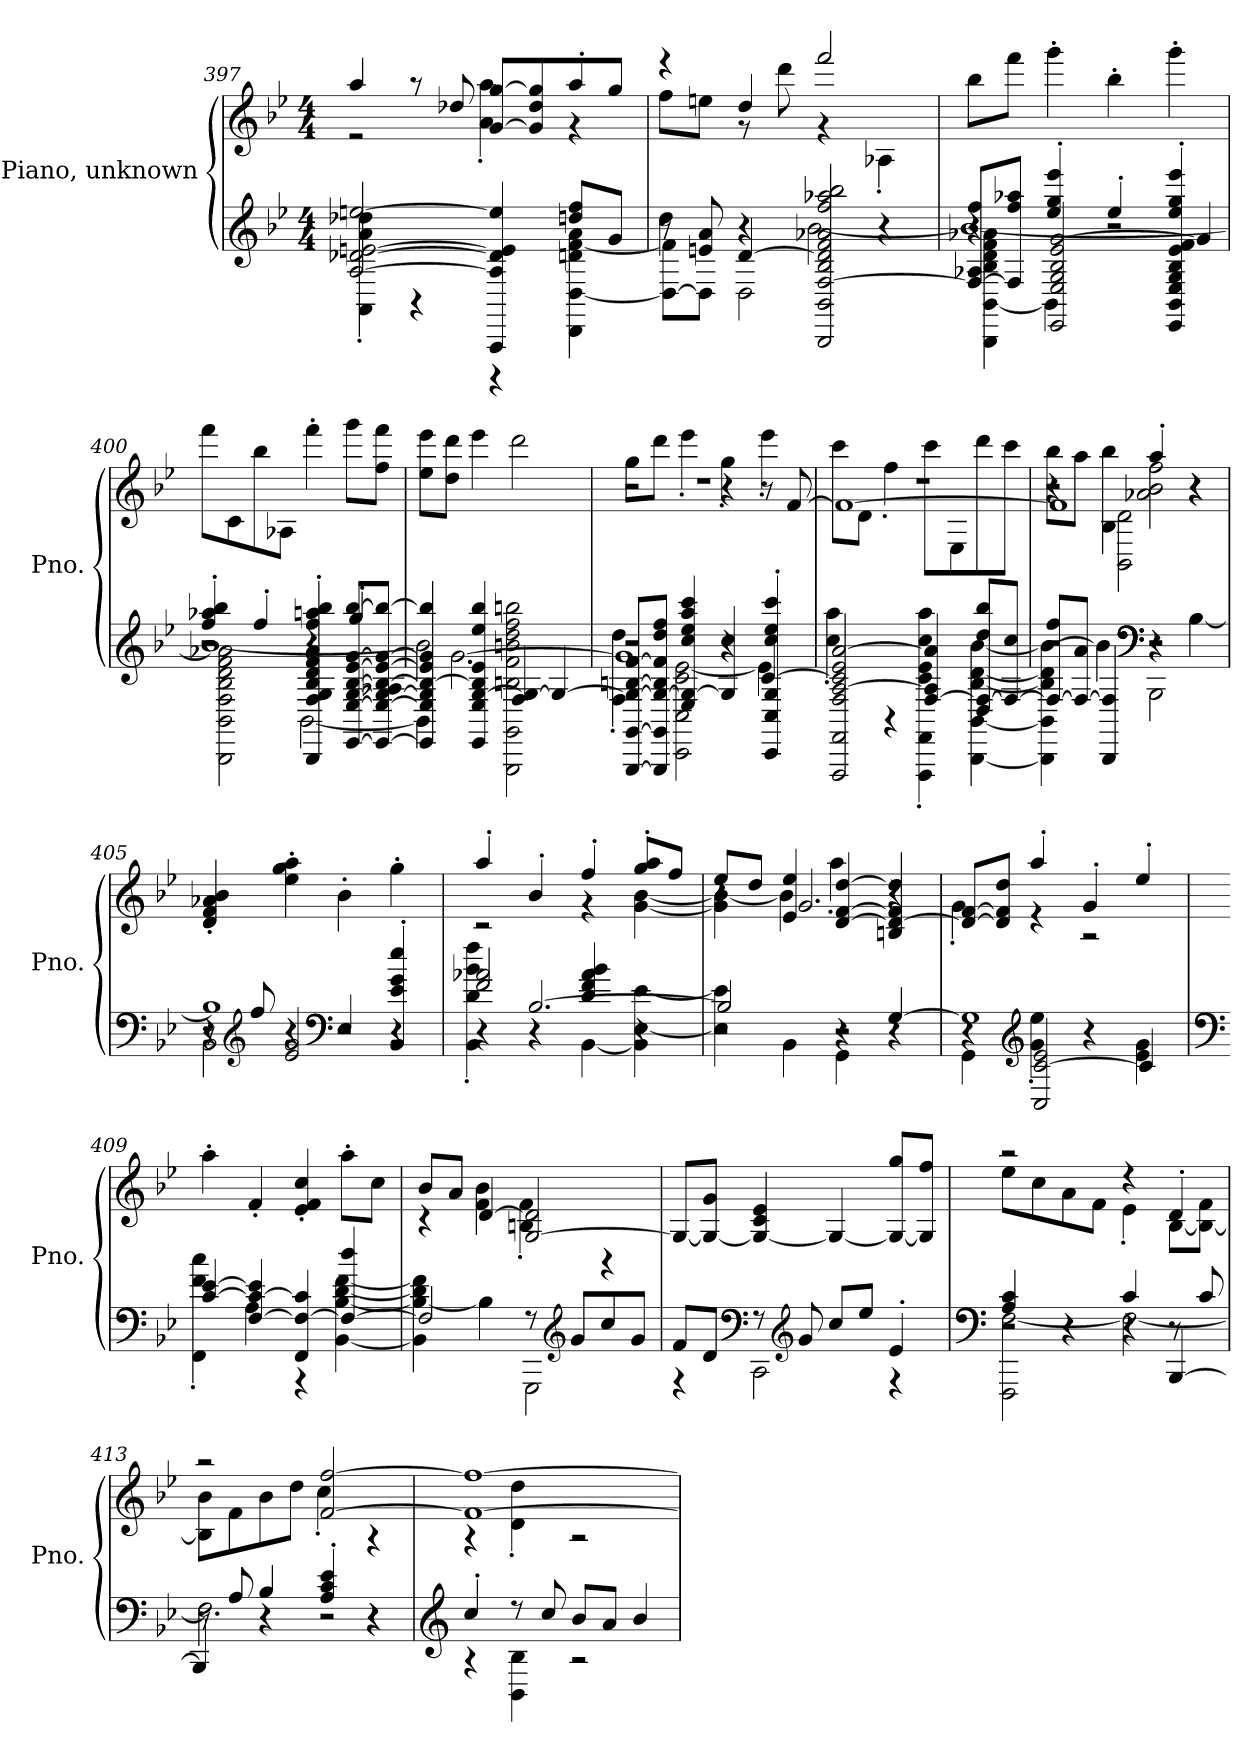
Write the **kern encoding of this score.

**kern	**kern
*part1	*part1
*staff2	*staff1
*I"Piano, unknown	*
*I'Pno.	*
*clefG2	*clefG2
*k[b-e-]	*k[b-e-]
*M4/4	*M4/4
=397	=397
*^	*^
[2A/ [2d-X/ [2en/ [2een/	4AA\' 4a\' 4dd-X\'	4aa/	2r
.	4r	8r	.
.	.	8dd-X/	.
4AAA/ 4A/] 4d-/] 4e/] 4ee/]	4r	[8g/ [8gg/L	4a\' 4aa\'
.	.	8g/] 8dd-/ 8gg/]	.
8ddn/ 8ff/L	4DD\ [4D\ 4dn\ [4f\ 4a\	8aa'/	4r
8g/J	.	8gg/J	.
!!LO:LB:g=z	!!
=398	=398	=398	=398
*	*^	*	*
8r	4dd\	8D\_ 8f\]L	4r	8ff\L
8en/ 8a/	.	8D\J]	.	8een\J
[4d/	4r	2D\	4dd/	8r
.	.	.	.	8ddd\
2BBB-/ 2BB-/ [2F/ 2B-/ 2d/] 2f/ 2a-X/ 2ff/ 2aa-X/ 2bb-/	[2b-\	.	2fff/	4r
.	.	4r	.	4A-X'\
*	*	*	*v	*v
=399	=399	=399	=399
*	*	*^	*
8F/_ 8A-X/ 8ff/L	1b-_	4r	4BBB-\ [4BB-\ 4B-\ 4d\ 4f\ 4a-X\	8bb-\L
8F/] 8ff/ 8aa-X/J	.	.	.	8fff\J
4ee-/' 4gg/' 4eee-/'	.	2EE-/ 2E-/ 2G/ 2B-/ 2e-/ [2g/	4BB-\]	4ggg'\
4ee-'/	.	.	2r	4bb-'\
4EE-/' 4BB-/' 4E-/' 4G/' 4B-/' 4e-/' 4f/' 4ee-/' 4gg/' 4eee-/'	.	4g/]	.	4ggg'\
=400	=400	=400	=400	=400
4ff/' 4aa-X/' 4bb-/'	1b-_	2r	2BBB-\ 2BB-\ 2F\ 2B-\ 2d\ 2f\ 2a-X\	8fff\L
.	.	.	.	8c\
4ff'/	.	.	.	8bb-\
.	.	.	.	8A-X\J
4BBB-/' 4F/' 4G/' 4B-/' 4d/' 4f/' 4a-/' 4ff/' 4aan/' 4bb-/'	.	4r	[2BB-\	4fff'\
[8EE-/ [8E-/ [8G/ [8B-/ [8e-/ [8g/ [8bb-/L	.	4gg'/	.	8ggg\L
8EE-/_ 8E-/_ 8G/_ 8A-X/ 8B-/_ 8e-/_ 8g/_ 8bb-/_J	.	.	.	8ff\ 8fff\J
*	*	*v	*v	*
=401	=401	=401	=401
4EE-/] 4E-/] 4G/] 4B-/_ 4e-/] 4g/] 4bb-/]	2b-\]	4BB-\]	8ee-\ 8eee-\L
.	.	.	8dd\ 8ddd\J
4EE-/ 4E-/ [4G/ 4B-/] 4e-/ 4ee-/ 4bb-/	.	[2.g\	4eee-\
4F/ 4G/_	2GGG\ 2GG\ 2Bn\ 2f\ 2bn\ 2dd\ 2ff\ 2bbn\	.	2ddd\
4G/_	.	.	.
!!LO:LB:g=z
=402	=402	=402	=402
*	*	*^	*^
*	*	*	*	*	*^
[8GGG/ [8GG/ 8G/_ [8Bn/ [8f/L	4F\' 4dd\'	2r	1g]	1r	8gg\L	2r
8GGG/] 8GG/] 8G/_ 8B/] 8f/] 8dd/ 8ff/J	.	.	.	.	8ddd\J	.
4E-/ 4G/_ 4cc/ 4ee-/ 4aa/ 4ccc/	2CC\ 2C\ 2c\ [2e-\	.	.	.	4eee-'\	.
4G/] 4cc/	.	4r	.	.	4gg'\	4r
[4c/	4e-\]	4CC/' 4C/' 4G/' 4cc/' 4ee-/' 4ccc/'	.	.	4eee-'\	8r
.	.	.	.	.	.	[8f/
*	*v	*v	*v	*	*	*
=403	=403	=403	=403	=403
2FFF/ 2FF/ 2F/ [2A/ 2c/] 2e-/ [2a/	4cc\' 4aa\'	1r	8ccc\L	1f_
.	.	.	8d\J	.
.	4r	.	4ff'\	.
[4F/ 4A/] 4a/]	4FFF\' 4FF\' 4c\' 4e-\' 4cc\' 4aa\'	.	8ccc\L	.
.	.	.	8E-\	.
8D/ 8F/_ 8dd/ 8bb-/L	[4BBB-\ [4BB-\ [4B-\ [4d\ [4b-\	.	8ddd\	.
8F/_ 8cc/J	.	.	8ccc\J	.
=404	=404	=404	=404	=404
*	*^	*	*	*^
8F/_ 8ff/L	2r	4BBB-\] 4BB-\] 4B-\] 4d\] 4b-\_	2r	8bb-\L	1f]	4r
8F/_ 8a/J	.	.	.	8aa\J	.	.
4BBB-/ 4F/]	.	4b-\]	.	4B-\ 4bb-\	.	2BB-\ 2d\
*clefF4	*	*	*	*	*	*
2r	4r	2BBB-\	4aa'/	2a-X\ 2b-\ 2ff\	.	.
.	[4B-\	.	4r	.	.	4r
*	*	*	*v	*v	*v	*v
=405	=405	=405	=405
*	*	*^	*
8r	1B-]	4r	2BB-\	4d/' 4f/' 4a-X/' 4b-/'
*clefG2	*	*	*	*
8ff/	.	.	.	.
4r	.	2e-/ 2g/	.	4ee-\' 4gg\' 4aa\'
*clefF4	*	*	*	*
4E-/	.	.	2r	4b-'\
4BB-/' 4e-/' 4g/' 4ee-/'	.	4r	.	4gg'\
*	*	*v	*v	*
!!LO:LB:g=z
=406	=406	=406	=406
*	*	*	*^
2f/ 2a-X/	4BB-\' 4d\' 4b-\' 4ff\'	4r	4aa'/	2r
.	4r	[2.B-/	4b-'/	.
4d/ 4f/ 4a-/ 4b-/	[4BB-\	.	4ff'/	4r
4r	4BB-\] [4E-\ [4e-\	.	8gg/' 8aa/'L	[4g\ [4b-\
.	.	.	8ff/J	.
=407	=407	=407	=407	=407
*	*	*	*	*^
2r	4E-\] 4e-\]	2B-/]	8ee-/L	4g\] 4b-\_	4r
.	.	.	8dd/J	.	.
.	4BB-\	.	4e-/ 4ee-/	4b-\]	2.g/
4r	4GG\	2r	[4d/ [4f/ [4dd/	4aa'\	.
[4G/	4r	.	4Bn/ 4d/_ 4f/] 4dd/]	4r	.
*	*	*	*	*v	*v
=408	=408	=408	=408	=408
1G]	4GG\	4r	8d/_ [8f/L	4g'\
.	.	.	8d/] 8f/] 8dd/J	.
*clefG2	*	*	*	*
.	4g\' 4ee-\'	2C/ [2c/ 2e-/	4aa'/	4r
.	4r	.	4g'/	2r
.	4e-\ 4g\	4c/]	4ee-'/	.
*v	*v	*v	*	*
*	*v	*v
=409	=409
*clefF4	*
*^	*
[4c/ [4e-/	4FF\' 4f\' 4cc\'	4aa'\
[4F/ 4c/_ 4e-/]	4A\	4f'/
4FF/ 4F/_ 4c/]	4r	4e-/' 4f/' 4cc/'
4F/_ 4dd/	[4BB-\ [4B-\ [4d\ [4f\	8aa'\L
.	.	8cc\J
!!LO:LB:g=z
=410	=410	=410
*	*	*^
2F/]	4BB-\] 4B-\_ 4d\] 4f\]	8b-/L	4r
.	.	8a/J	.
.	4B-\]	[4d/	4f\ 4b-\
8r	2GGG\	[2G/ 2d/]	4Bn\' 4f\'
*clefG2	*	*	*
8g/L	.	.	.
8cc/	.	.	4r
8g/J	.	.	.
*	*	*v	*v
=411	=411	=411
8f/L	4r	8G/L_
8d/J	.	8G/_ 8g/J
*clefF4	*	*
8r	2CC\	4G/_ 4c/ 4e-/
*clefG2	*	*
8g/	.	.
8cc/L	.	4G/_
8ee-/J	.	.
4e-'/	4r	8G/_ 8gg/L
.	.	8G/] 8ff/J
*v	*v	*
=412	=412
*clefF4	*
*^	*^
*	*^	*	*
4A/ 4c/	2FFF\ [2F\	2r	2r	8ee-\L
.	.	.	.	8cc\
4r	.	.	.	8a\
.	.	.	.	8f\J
4c/	2F\_	4r	4r	4e-'\
8r	.	[4BBB-/	4d'/	[8B-\L
8c/	.	.	.	8B-\_ 8f\J
=413	=413	=413	=413	=413
8r	2.F\]	4BBB-/]	2r	8B-\] 8b-\L
8A/	.	.	.	8f\
4B-/	.	4r	.	8b-\
.	.	.	.	8dd\J
4A/' 4c/' 4e-/'	.	2r	[2f/ [2ff/	4cc'\
4r	4r	.	.	4r
*v	*v	*v	*	*
!!LO:LB:g=z	!!
=414	=414	=414
*clefG2	*	*
*^	*	*
4cc'/	4r	1f_ 1ff_	4r
8r	4BB-\ 4B-\	.	4d\' 4dd\'
8cc/	.	.	.
8b-/L	2r	.	2r
8a/J	.	.	.
4b-/	.	.	.
*v	*v	*	*
*	*v	*v
=	=
*-	*-
